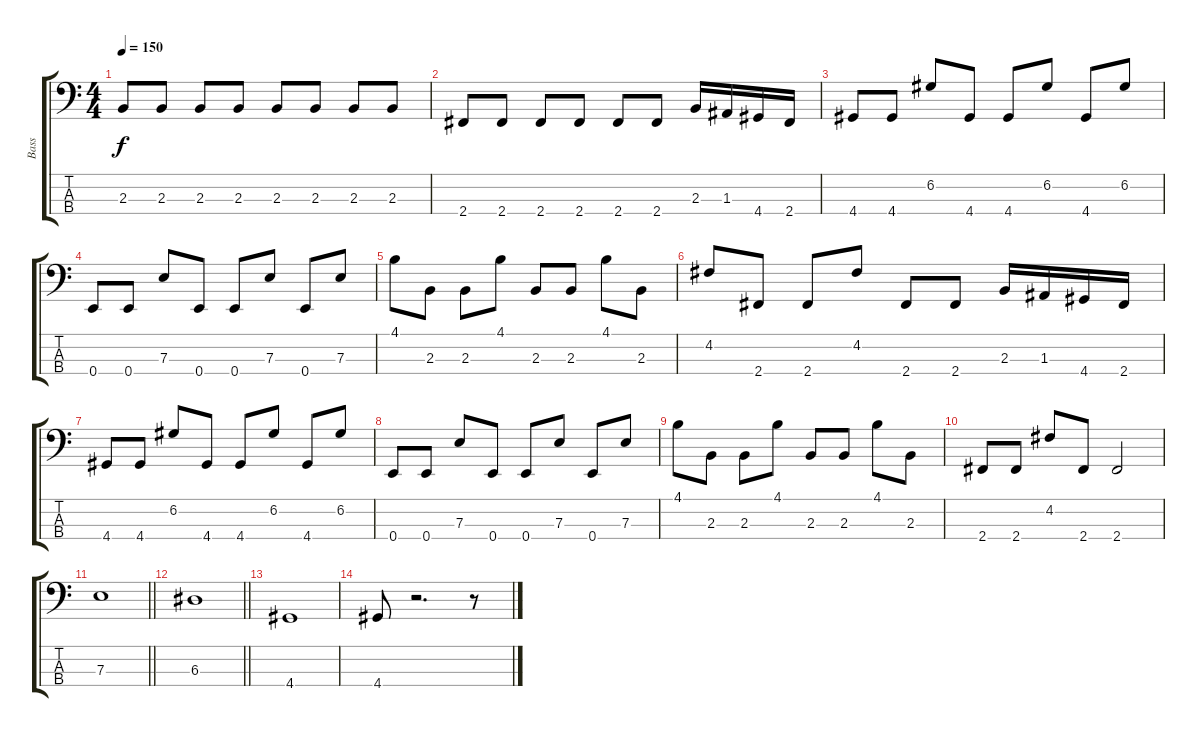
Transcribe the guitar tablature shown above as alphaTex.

\track ("Bass" "Bass") {instrument electricbassfinger}
\staff {score tabs}
\tuning (G2 D2 A1 E1) {hide}
\ts (4 4)
\tempo 150
\clef f4
\ks c
2.3.8{dy f} 2.3.8 2.3.8 2.3.8 2.3.8 2.3.8 2.3.8 2.3.8 |
2.4.8 2.4.8 2.4.8 2.4.8 2.4.8 2.4.8 2.3.16 1.3.16 4.4.16 2.4.16 |
4.4.8 4.4.8 6.2.8 4.4.8 4.4.8 6.2.8 4.4.8 6.2.8 |
0.4.8 0.4.8 7.3.8 0.4.8 0.4.8 7.3.8 0.4.8 7.3.8 |
4.1.8 2.3.8 2.3.8 4.1.8 2.3.8 2.3.8 4.1.8 2.3.8 |
4.2.8 2.4.8 2.4.8 4.2.8 2.4.8 2.4.8 2.3.16 1.3.16 4.4.16 2.4.16 |
4.4.8 4.4.8 6.2.8 4.4.8 4.4.8 6.2.8 4.4.8 6.2.8 |
0.4.8 0.4.8 7.3.8 0.4.8 0.4.8 7.3.8 0.4.8 7.3.8 |
4.1.8 2.3.8 2.3.8 4.1.8 2.3.8 2.3.8 4.1.8 2.3.8 |
2.4.8 2.4.8 4.2.8 2.4.8 2.4.2 |
\barLineRight lightlight
7.3.1 |
\barLineRight lightlight
6.3.1 |
4.4.1 |
4.4.8 r.2{d} r.8
